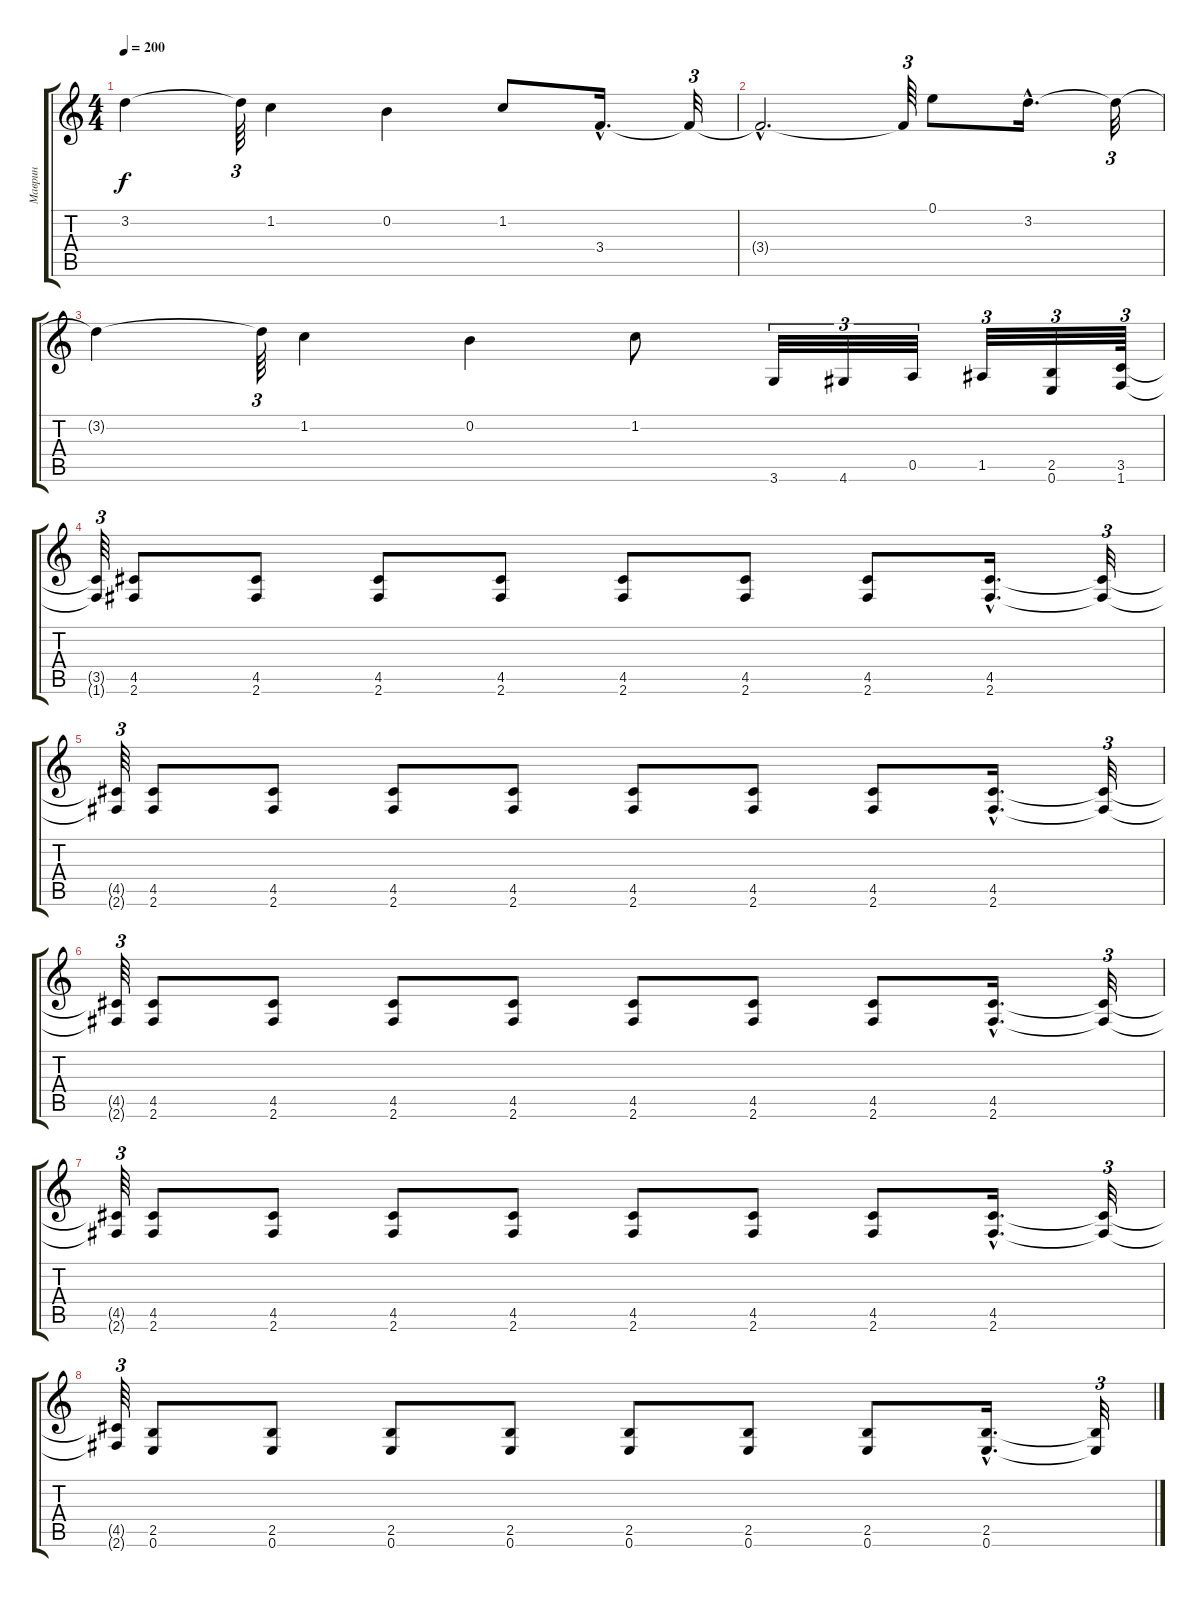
\track ("Маврин" "Маврин") {instrument distortionguitar}
\staff {score tabs}
\tuning (E4 B3 G3 D3 A2 E2) {hide}
\ts (4 4)
\tempo 200
\clef g2
\ks c
3.2{t}.4{dy f} 3.2{t}.64{tu (3 2)} 1.2.4 0.2.4 1.2.8 3.4{hac}.16{d} 3.4{t}.32{tu (3 2)} |
3.4{hac t}.2{d} 3.4{t}.64{tu (3 2)} 0.1.8 3.2{hac}.16{d} 3.2{t}.32{tu (3 2)} |
3.2{t}.4 3.2{t}.64{tu (3 2)} 1.2.4 0.2.4 1.2.8 3.6.32{tu (3 2)} 4.6.32{tu (3 2)} 0.5.32{tu (3 2)} 1.5.32{tu (3 2)} (2.5 0.6).32{tu (3 2)} (3.5 1.6).64{tu (3 2)} |
(3.5{t} 1.6{t}).64{tu (3 2)} (4.5 2.6).8 (4.5 2.6).8 (4.5 2.6).8 (4.5 2.6).8 (4.5 2.6).8 (4.5 2.6).8 (4.5 2.6).8 (4.5{hac} 2.6{hac}).16{d} (4.5{t} 2.6{t}).32{tu (3 2)} |
(4.5{t} 2.6{t}).64{tu (3 2)} (4.5 2.6).8 (4.5 2.6).8 (4.5 2.6).8 (4.5 2.6).8 (4.5 2.6).8 (4.5 2.6).8 (4.5 2.6).8 (4.5{hac} 2.6{hac}).16{d} (4.5{t} 2.6{t}).32{tu (3 2)} |
(4.5{t} 2.6{t}).64{tu (3 2)} (4.5 2.6).8 (4.5 2.6).8 (4.5 2.6).8 (4.5 2.6).8 (4.5 2.6).8 (4.5 2.6).8 (4.5 2.6).8 (4.5{hac} 2.6{hac}).16{d} (4.5{t} 2.6{t}).32{tu (3 2)} |
(4.5{t} 2.6{t}).64{tu (3 2)} (4.5 2.6).8 (4.5 2.6).8 (4.5 2.6).8 (4.5 2.6).8 (4.5 2.6).8 (4.5 2.6).8 (4.5 2.6).8 (4.5{hac} 2.6{hac}).16{d} (4.5{t} 2.6{t}).32{tu (3 2)} |
(4.5{t} 2.6{t}).64{tu (3 2)} (2.5 0.6).8 (2.5 0.6).8 (2.5 0.6).8 (2.5 0.6).8 (2.5 0.6).8 (2.5 0.6).8 (2.5 0.6).8 (2.5{hac} 0.6{hac}).16{d} (2.5{t} 0.6{t}).32{tu (3 2)}
